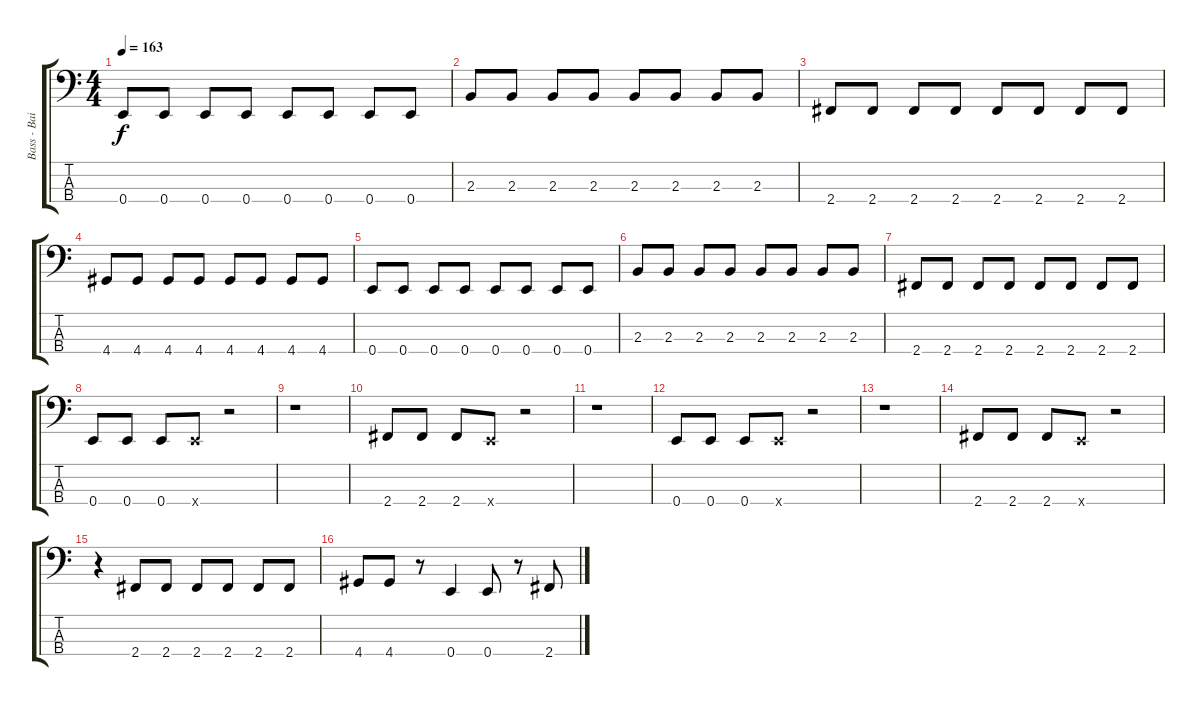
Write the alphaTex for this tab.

\track ("Bass - Baixo" "Bass - Bai") {instrument electricbasspick}
\staff {score tabs}
\tuning (G2 D2 A1 E1) {hide}
\ts (4 4)
\tempo 163
\clef f4
\ks c
0.4.8{dy f} 0.4.8 0.4.8 0.4.8 0.4.8 0.4.8 0.4.8 0.4.8 |
2.3.8 2.3.8 2.3.8 2.3.8 2.3.8 2.3.8 2.3.8 2.3.8 |
2.4.8 2.4.8 2.4.8 2.4.8 2.4.8 2.4.8 2.4.8 2.4.8 |
4.4.8 4.4.8 4.4.8 4.4.8 4.4.8 4.4.8 4.4.8 4.4.8 |
0.4.8 0.4.8 0.4.8 0.4.8 0.4.8 0.4.8 0.4.8 0.4.8 |
2.3.8 2.3.8 2.3.8 2.3.8 2.3.8 2.3.8 2.3.8 2.3.8 |
2.4.8 2.4.8 2.4.8 2.4.8 2.4.8 2.4.8 2.4.8 2.4.8 |
0.4.8 0.4.8 0.4.8 0.4{x}.8 r.2 |
r.1 |
2.4.8 2.4.8 2.4.8 0.4{x}.8 r.2 |
r.1 |
0.4.8 0.4.8 0.4.8 0.4{x}.8 r.2 |
r.1 |
2.4.8 2.4.8 2.4.8 0.4{x}.8 r.2 |
r.4 2.4.8 2.4.8 2.4.8 2.4.8 2.4.8 2.4.8 |
4.4.8 4.4.8 r.8 0.4.4 0.4.8 r.8 2.4.8
